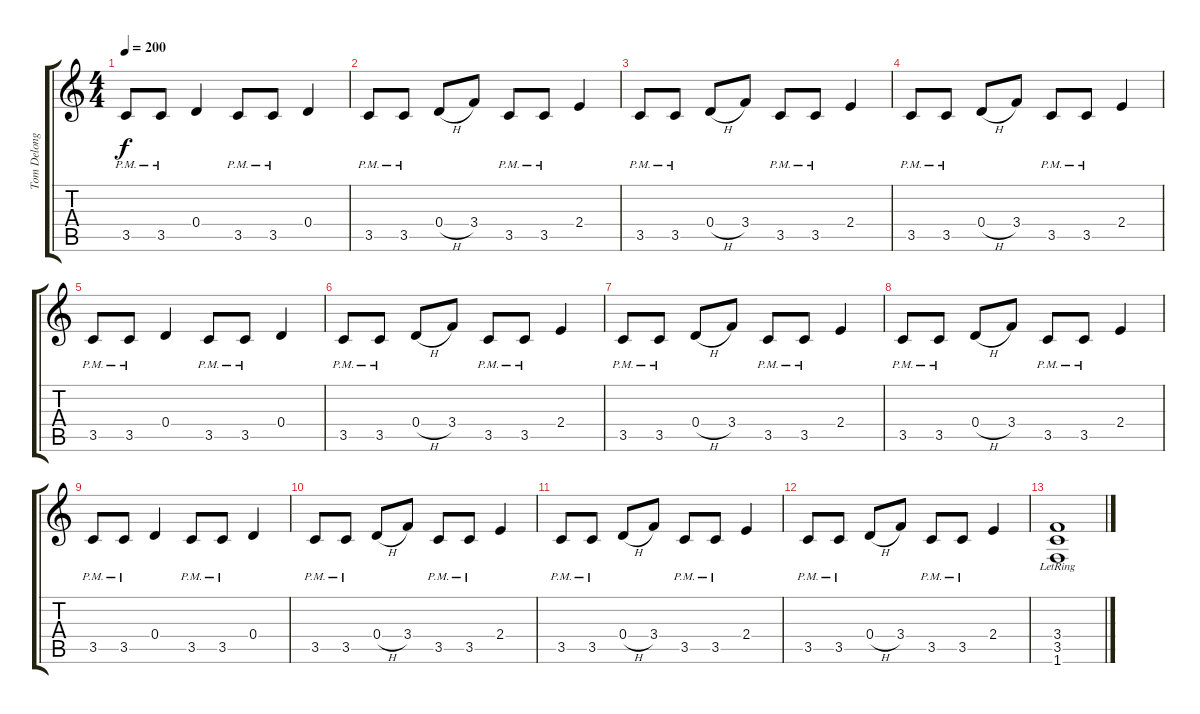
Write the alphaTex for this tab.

\track ("Tom Delonge (Distortion)" "Tom Delong") {instrument overdrivenguitar}
\staff {score tabs}
\tuning (E4 B3 G3 D3 A2 E2) {hide}
\ts (4 4)
\tempo 200
\clef g2
\ks c
3.5{pm}.8{dy f} 3.5{pm}.8 0.4.4 3.5{pm}.8 3.5{pm}.8 0.4.4 |
3.5{pm}.8 3.5{pm}.8 0.4{h}.8 3.4.8 3.5{pm}.8 3.5{pm}.8 2.4.4 |
3.5{pm}.8 3.5{pm}.8 0.4{h}.8 3.4.8 3.5{pm}.8 3.5{pm}.8 2.4.4 |
3.5{pm}.8 3.5{pm}.8 0.4{h}.8 3.4.8 3.5{pm}.8 3.5{pm}.8 2.4.4 |
3.5{pm}.8 3.5{pm}.8 0.4.4 3.5{pm}.8 3.5{pm}.8 0.4.4 |
3.5{pm}.8 3.5{pm}.8 0.4{h}.8 3.4.8 3.5{pm}.8 3.5{pm}.8 2.4.4 |
3.5{pm}.8 3.5{pm}.8 0.4{h}.8 3.4.8 3.5{pm}.8 3.5{pm}.8 2.4.4 |
3.5{pm}.8 3.5{pm}.8 0.4{h}.8 3.4.8 3.5{pm}.8 3.5{pm}.8 2.4.4 |
3.5{pm}.8 3.5{pm}.8 0.4.4 3.5{pm}.8 3.5{pm}.8 0.4.4 |
3.5{pm}.8 3.5{pm}.8 0.4{h}.8 3.4.8 3.5{pm}.8 3.5{pm}.8 2.4.4 |
3.5{pm}.8 3.5{pm}.8 0.4{h}.8 3.4.8 3.5{pm}.8 3.5{pm}.8 2.4.4 |
3.5{pm}.8 3.5{pm}.8 0.4{h}.8 3.4.8 3.5{pm}.8 3.5{pm}.8 2.4.4 |
(3.4{lr} 3.5 1.6).1
